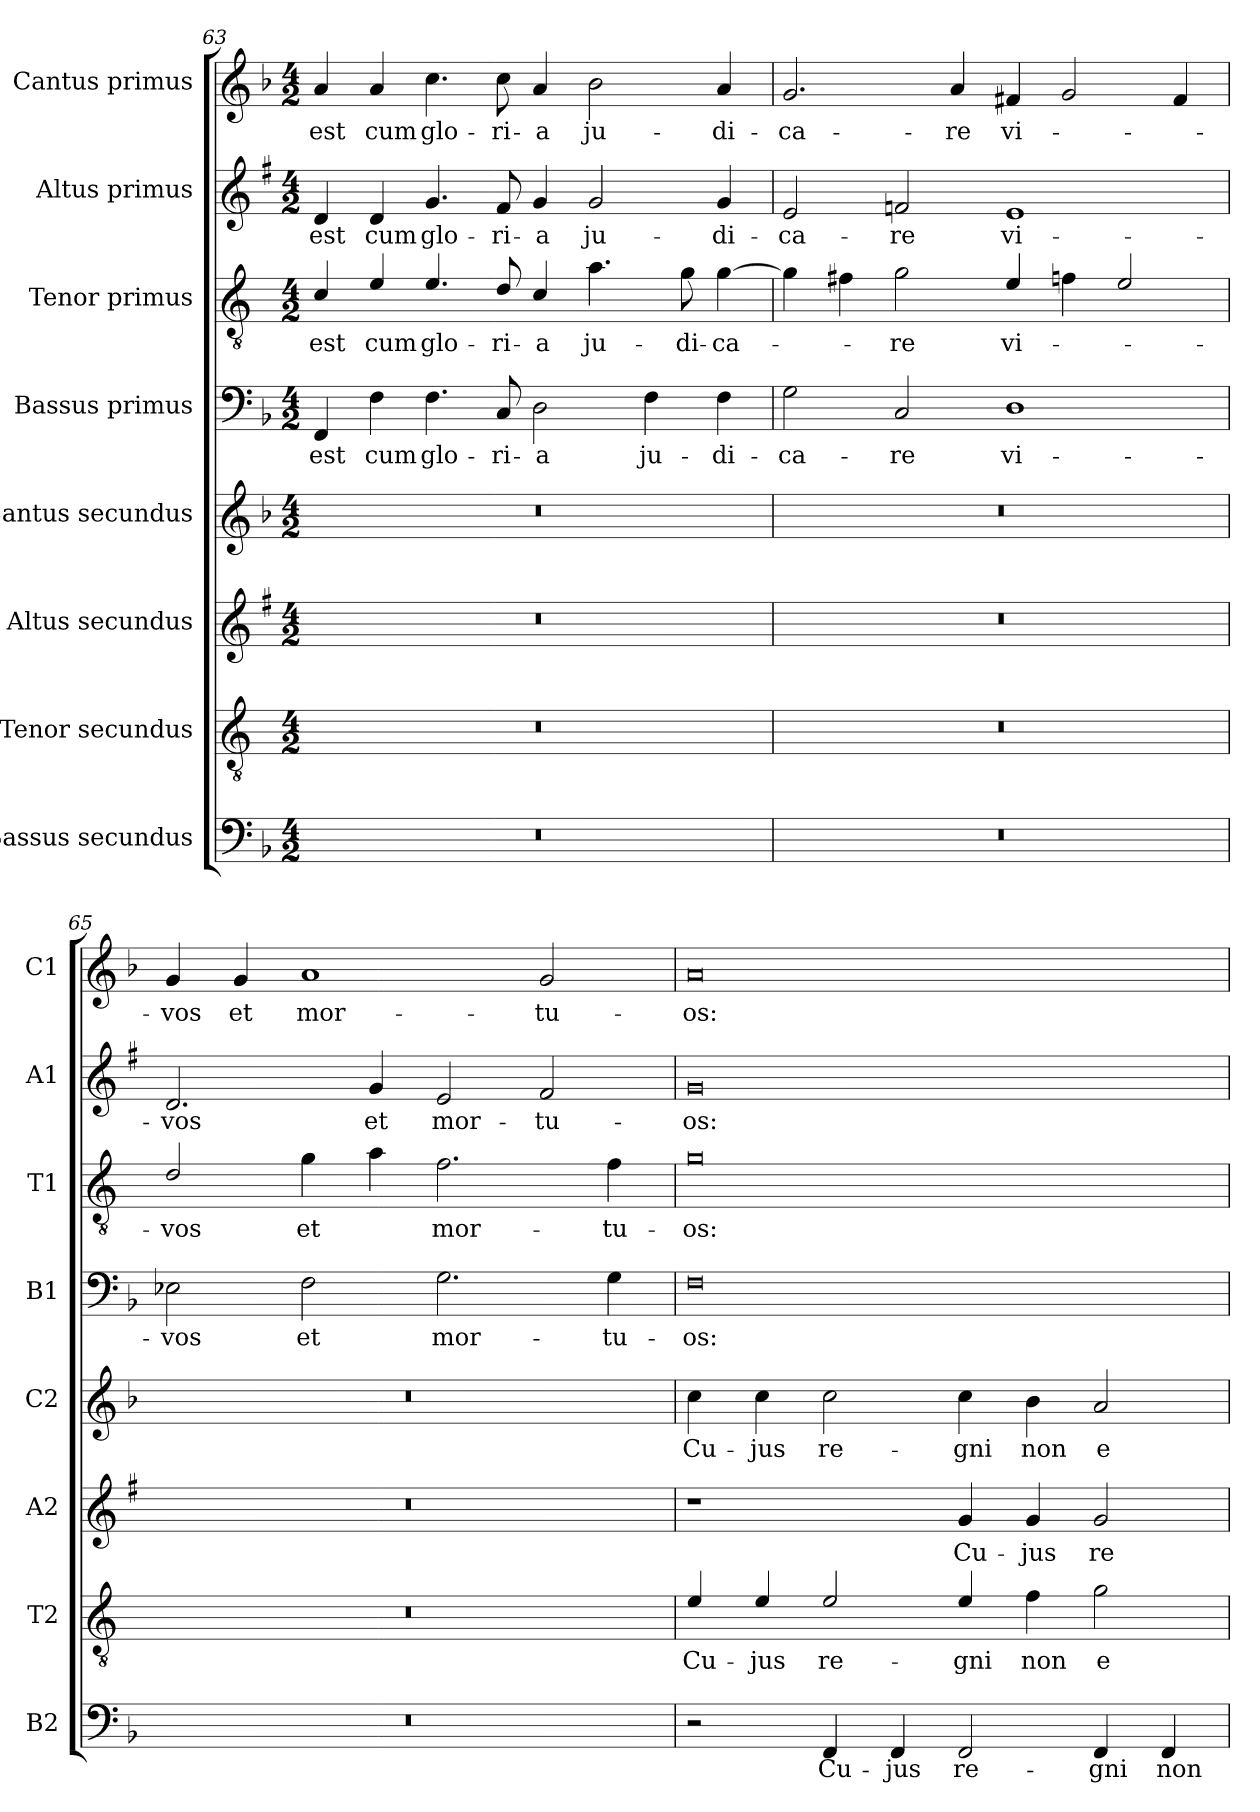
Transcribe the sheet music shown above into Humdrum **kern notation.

**kern	**text	**kern	**text	**kern	**text	**kern	**text	**kern	**text	**kern	**text	**kern	**text	**kern	**text
*part8	*part8	*part7	*part7	*part6	*part6	*part5	*part5	*part4	*part4	*part3	*part3	*part2	*part2	*part1	*part1
*staff8	*staff8	*staff7	*staff7	*staff6	*staff6	*staff5	*staff5	*staff4	*staff4	*staff3	*staff3	*staff2	*staff2	*staff1	*staff1
*I"Bassus secundus	*	*I"Tenor secundus	*	*I"Altus secundus	*	*I"Cantus secundus	*	*I"Bassus primus	*	*I"Tenor primus	*	*I"Altus primus	*	*I"Cantus primus	*
*I'B2	*	*I'T2	*	*I'A2	*	*I'C2	*	*I'B1	*	*I'T1	*	*I'A1	*	*I'C1	*
*clefF4	*	*clefGv2	*	*clefG2	*	*clefG2	*	*clefF4	*	*clefGv2	*	*clefG2	*	*clefG2	*
*	*	*ITrd4c7	*	*ITrd1c2	*	*	*	*	*	*ITrd4c7	*	*ITrd1c2	*	*	*
*k[b-]	*	*k[b-]	*	*k[b-]	*	*k[b-]	*	*k[b-]	*	*k[b-]	*	*k[b-]	*	*k[b-]	*
*F:	*	*F:	*	*F:	*	*F:	*	*F:	*	*F:	*	*F:	*	*F:	*
*M4/2	*	*M4/2	*	*M4/2	*	*M4/2	*	*M4/2	*	*M4/2	*	*M4/2	*	*M4/2	*
=63	=63	=63	=63	=63	=63	=63	=63	=63	=63	=63	=63	=63	=63	=63	=63
!	!	!	!	!	!	!	!	!	!LO:LY:b	!	!LO:LY:b	!	!LO:LY:b	!	!LO:LY:b
0r	.	0r	.	0r	.	0r	.	4FF/	est	4F/	est	4c/	est	4a/	est
!	!	!	!	!	!	!	!	!	!LO:LY:b	!	!LO:LY:b	!	!LO:LY:b	!	!LO:LY:b
.	.	.	.	.	.	.	.	4F\	cum	4A/	cum	4c/	cum	4a/	cum
!	!	!	!	!	!	!	!	!	!LO:LY:b	!	!LO:LY:b	!	!LO:LY:b	!	!LO:LY:b
.	.	.	.	.	.	.	.	4.F\	glo-	4.A/	glo-	4.f/	glo-	4.cc\	glo-
!	!	!	!	!	!	!	!	!	!LO:LY:b	!	!LO:LY:b	!	!LO:LY:b	!	!LO:LY:b
.	.	.	.	.	.	.	.	8C/	-ri-	8G/	-ri-	8e/	-ri-	8cc\	-ri-
!	!	!	!	!	!	!	!	!	!LO:LY:b	!	!LO:LY:b	!	!LO:LY:b	!	!LO:LY:b
.	.	.	.	.	.	.	.	2D\	-a	4F/	-a	4f/	-a	4a/	-a
!	!	!	!	!	!	!	!	!	!	!	!LO:LY:b	!	!LO:LY:b	!	!LO:LY:b
.	.	.	.	.	.	.	.	.	.	4.d\	ju-	2f/	ju-	2b-\	ju-
!	!	!	!	!	!	!	!	!	!LO:LY:b	!	!	!	!	!	!
.	.	.	.	.	.	.	.	4F\	ju-	.	.	.	.	.	.
!	!	!	!	!	!	!	!	!	!	!	!LO:LY:b	!	!	!	!
.	.	.	.	.	.	.	.	.	.	8c\	-di-	.	.	.	.
!	!	!	!	!	!	!	!	!	!LO:LY:b	!	!LO:LY:b	!	!LO:LY:b	!	!LO:LY:b
.	.	.	.	.	.	.	.	4F\	-di-	[4c\	-ca-	4f/	-di-	4a/	-di-
=64	=64	=64	=64	=64	=64	=64	=64	=64	=64	=64	=64	=64	=64	=64	=64
!	!	!	!	!	!	!	!	!	!LO:LY:b	!	!	!	!LO:LY:b	!	!LO:LY:b
0r	.	0r	.	0r	.	0r	.	2G\	-ca-	4c\]	.	2d/	-ca-	2.g/	-ca-
.	.	.	.	.	.	.	.	.	.	4Bn\	.	.	.	.	.
!	!	!	!	!	!	!	!	!	!LO:LY:b	!	!LO:LY:b	!	!LO:LY:b	!	!
.	.	.	.	.	.	.	.	2C/	-re	2c\	-re	2e-X/	-re	.	.
!	!	!	!	!	!	!	!	!	!	!	!	!	!	!	!LO:LY:b
.	.	.	.	.	.	.	.	.	.	.	.	.	.	4a/	-re
!	!	!	!	!	!	!	!	!	!LO:LY:b	!	!LO:LY:b	!	!LO:LY:b	!	!LO:LY:b
.	.	.	.	.	.	.	.	1D	vi-	4A/	vi-	1d	vi-	4f#X/	vi-
.	.	.	.	.	.	.	.	.	.	4B-X\	.	.	.	2g/	.
.	.	.	.	.	.	.	.	.	.	2A/	.	.	.	.	.
.	.	.	.	.	.	.	.	.	.	.	.	.	.	4f#/	.
!!LO:PB:g=z
=65	=65	=65	=65	=65	=65	=65	=65	=65	=65	=65	=65	=65	=65	=65	=65
!	!	!	!	!	!	!	!	!	!LO:LY:b	!	!LO:LY:b	!	!LO:LY:b	!	!LO:LY:b
0r	.	0r	.	0r	.	0r	.	2E-X\	-vos	2G/	-vos	2.c/	-vos	4g/	-vos
!	!	!	!	!	!	!	!	!	!	!	!	!	!	!	!LO:LY:b
.	.	.	.	.	.	.	.	.	.	.	.	.	.	4g/	et
!	!	!	!	!	!	!	!	!	!LO:LY:b	!	!LO:LY:b	!	!	!	!LO:LY:b
.	.	.	.	.	.	.	.	2F\	et	4c\	et	.	.	1a	mor-
!	!	!	!	!	!	!	!	!	!	!	!	!	!LO:LY:b	!	!
.	.	.	.	.	.	.	.	.	.	4d\	.	4f/	et	.	.
!	!	!	!	!	!	!	!	!	!LO:LY:b	!	!LO:LY:b	!	!LO:LY:b	!	!
.	.	.	.	.	.	.	.	2.G\	mor-	2.B-\	mor-	2d/	mor-	.	.
!	!	!	!	!	!	!	!	!	!	!	!	!	!LO:LY:b	!	!LO:LY:b
.	.	.	.	.	.	.	.	.	.	.	.	2e/	-tu-	2g/	-tu-
!	!	!	!	!	!	!	!	!	!LO:LY:b	!	!LO:LY:b	!	!	!	!
.	.	.	.	.	.	.	.	4G\	-tu-	4B-\	-tu-	.	.	.	.
=66	=66	=66	=66	=66	=66	=66	=66	=66	=66	=66	=66	=66	=66	=66	=66
!	!	!	!LO:LY:b	!	!	!	!LO:LY:b	!	!LO:LY:b	!	!LO:LY:b	!	!LO:LY:b	!	!LO:LY:b
2r	.	4A/	Cu-	1r	.	4cc\	Cu-	0F	-os:	0c	-os:	0f	-os:	0a	-os:
!	!	!	!LO:LY:b	!	!	!	!LO:LY:b	!	!	!	!	!	!	!	!
.	.	4A/	-jus	.	.	4cc\	-jus	.	.	.	.	.	.	.	.
!	!LO:LY:b	!	!LO:LY:b	!	!	!	!LO:LY:b	!	!	!	!	!	!	!	!
4FF/	Cu-	2A/	re-	.	.	2cc\	re-	.	.	.	.	.	.	.	.
!	!LO:LY:b	!	!	!	!	!	!	!	!	!	!	!	!	!	!
4FF/	-jus	.	.	.	.	.	.	.	.	.	.	.	.	.	.
!	!LO:LY:b	!	!LO:LY:b	!	!LO:LY:b	!	!LO:LY:b	!	!	!	!	!	!	!	!
2FF/	re-	4A/	-gni	4f/	Cu-	4cc\	-gni	.	.	.	.	.	.	.	.
!	!	!	!LO:LY:b	!	!LO:LY:b	!	!LO:LY:b	!	!	!	!	!	!	!	!
.	.	4B-\	non	4f/	-jus	4b-\	non	.	.	.	.	.	.	.	.
!	!LO:LY:b	!	!LO:LY:b	!	!LO:LY:b	!	!LO:LY:b	!	!	!	!	!	!	!	!
4FF/	-gni	2c\	e-	2f/	re-	2a/	e-	.	.	.	.	.	.	.	.
!	!LO:LY:b	!	!	!	!	!	!	!	!	!	!	!	!	!	!
4FF/	non	.	.	.	.	.	.	.	.	.	.	.	.	.	.
=	=	=	=	=	=	=	=	=	=	=	=	=	=	=	=
*-	*-	*-	*-	*-	*-	*-	*-	*-	*-	*-	*-	*-	*-	*-	*-
